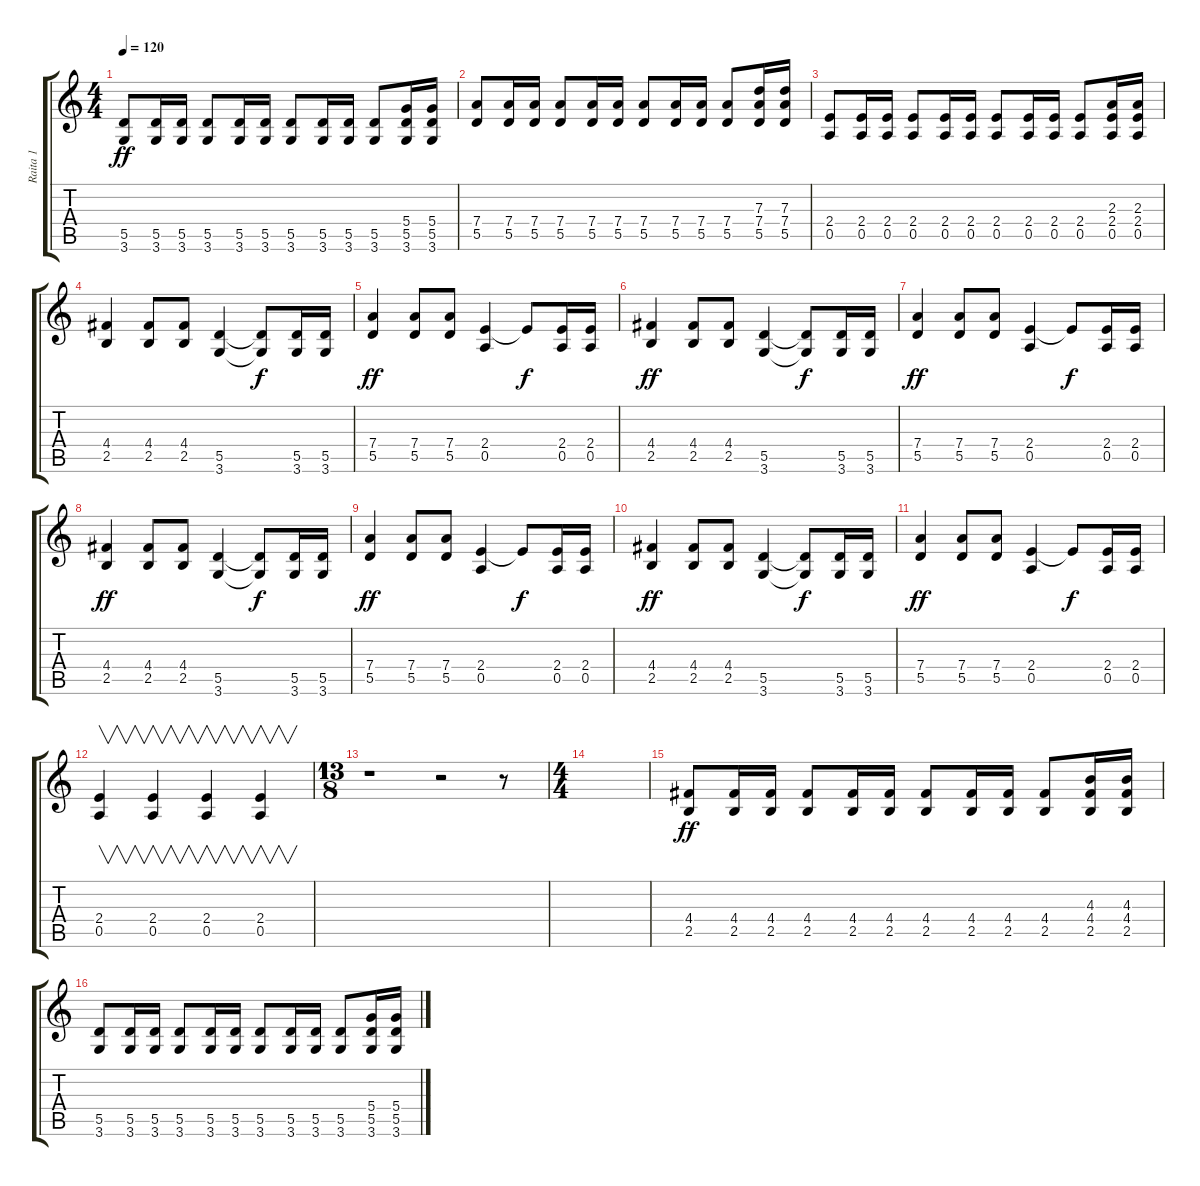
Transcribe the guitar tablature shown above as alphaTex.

\track ("Raita 1" "Raita 1") {instrument distortionguitar}
\staff {score tabs}
\tuning (E4 B3 G3 D3 A2 E2) {hide}
\ts (4 4)
\tempo 120
\clef g2
\ks c
(5.5 3.6).8{dy ff} (5.5 3.6).16 (5.5 3.6).16 (5.5 3.6).8 (5.5 3.6).16 (5.5 3.6).16 (5.5 3.6).8 (5.5 3.6).16 (5.5 3.6).16 (5.5 3.6).8 (5.4 5.5 3.6).16 (5.4 5.5 3.6).16 |
(7.4 5.5).8 (7.4 5.5).16 (7.4 5.5).16 (7.4 5.5).8 (7.4 5.5).16 (7.4 5.5).16 (7.4 5.5).8 (7.4 5.5).16 (7.4 5.5).16 (7.4 5.5).8 (7.3 7.4 5.5).16 (7.3 7.4 5.5).16 |
(2.4 0.5).8 (2.4 0.5).16 (2.4 0.5).16 (2.4 0.5).8 (2.4 0.5).16 (2.4 0.5).16 (2.4 0.5).8 (2.4 0.5).16 (2.4 0.5).16 (2.4 0.5).8 (2.3 2.4 0.5).16 (2.3 2.4 0.5).16 |
(4.4 2.5).4 (4.4 2.5).8 (4.4 2.5).8 (5.5 3.6).4 (5.5{t} 3.6{t}).8{dy f} (5.5 3.6).16 (5.5 3.6).16 |
(7.4 5.5).4{dy ff} (7.4 5.5).8 (7.4 5.5).8 (2.4 0.5).4 2.4{t}.8{dy f} (2.4 0.5).16 (2.4 0.5).16 |
(4.4 2.5).4{dy ff} (4.4 2.5).8 (4.4 2.5).8 (5.5 3.6).4 (5.5{t} 3.6{t}).8{dy f} (5.5 3.6).16 (5.5 3.6).16 |
(7.4 5.5).4{dy ff} (7.4 5.5).8 (7.4 5.5).8 (2.4 0.5).4 2.4{t}.8{dy f} (2.4 0.5).16 (2.4 0.5).16 |
(4.4 2.5).4{dy ff} (4.4 2.5).8 (4.4 2.5).8 (5.5 3.6).4 (5.5{t} 3.6{t}).8{dy f} (5.5 3.6).16 (5.5 3.6).16 |
(7.4 5.5).4{dy ff} (7.4 5.5).8 (7.4 5.5).8 (2.4 0.5).4 2.4{t}.8{dy f} (2.4 0.5).16 (2.4 0.5).16 |
(4.4 2.5).4{dy ff} (4.4 2.5).8 (4.4 2.5).8 (5.5 3.6).4 (5.5{t} 3.6{t}).8{dy f} (5.5 3.6).16 (5.5 3.6).16 |
(7.4 5.5).4{dy ff} (7.4 5.5).8 (7.4 5.5).8 (2.4 0.5).4 2.4{t}.8{dy f} (2.4 0.5).16 (2.4 0.5).16 |
(2.4 0.5).4{v} (2.4 0.5).4{v} (2.4 0.5).4{v} (2.4 0.5).4{v} |
\ts (13 8)
r.1 r.2 r.8 |
\ts (4 4)
|
(4.4 2.5).8{dy ff} (4.4 2.5).16 (4.4 2.5).16 (4.4 2.5).8 (4.4 2.5).16 (4.4 2.5).16 (4.4 2.5).8 (4.4 2.5).16 (4.4 2.5).16 (4.4 2.5).8 (4.3 4.4 2.5).16 (4.3 4.4 2.5).16 |
(5.5 3.6).8 (5.5 3.6).16 (5.5 3.6).16 (5.5 3.6).8 (5.5 3.6).16 (5.5 3.6).16 (5.5 3.6).8 (5.5 3.6).16 (5.5 3.6).16 (5.5 3.6).8 (5.4 5.5 3.6).16 (5.4 5.5 3.6).16
